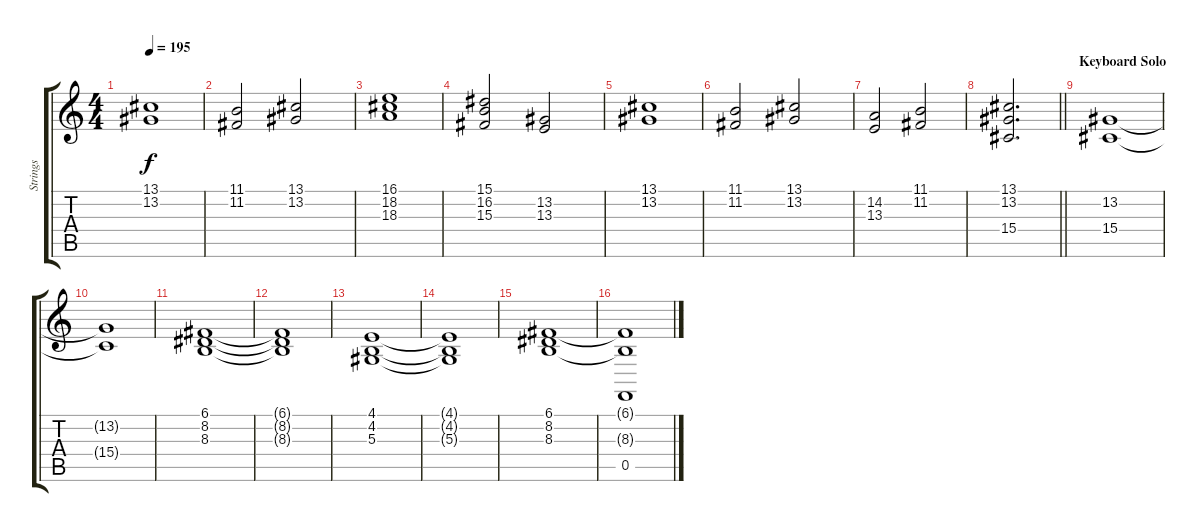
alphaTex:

\track ("Strings" "Strings") {instrument stringensemble1}
\staff {score tabs}
\tuning (C4 G3 Eb3 Bb2 F2 C2) {hide}
\ts (4 4)
\tempo 195
\clef g2
\ks c
(13.1 13.2).1{dy f} |
(11.1 11.2).2 (13.1 13.2).2 |
(16.1 18.2 18.3).1 |
(15.1 16.2 15.3).2 (13.2 13.3).2 |
(13.1 13.2).1 |
(11.1 11.2).2 (13.1 13.2).2 |
(14.2 13.3).2 (11.1 11.2).2 |
\barLineRight lightlight
(13.1 13.2 15.4).2{d} |
\section ("" "Keyboard Solo")
(13.2 15.4).1 |
(13.2{t} 15.4{t}).1 |
(6.1 8.2 8.3).1 |
(6.1{t} 8.2{t} 8.3{t}).1 |
(4.1 4.2 5.3).1 |
(4.1{t} 4.2{t} 5.3{t}).1 |
(6.1 8.2 8.3).1 |
(6.1{t} 8.3{t} 0.5).1
